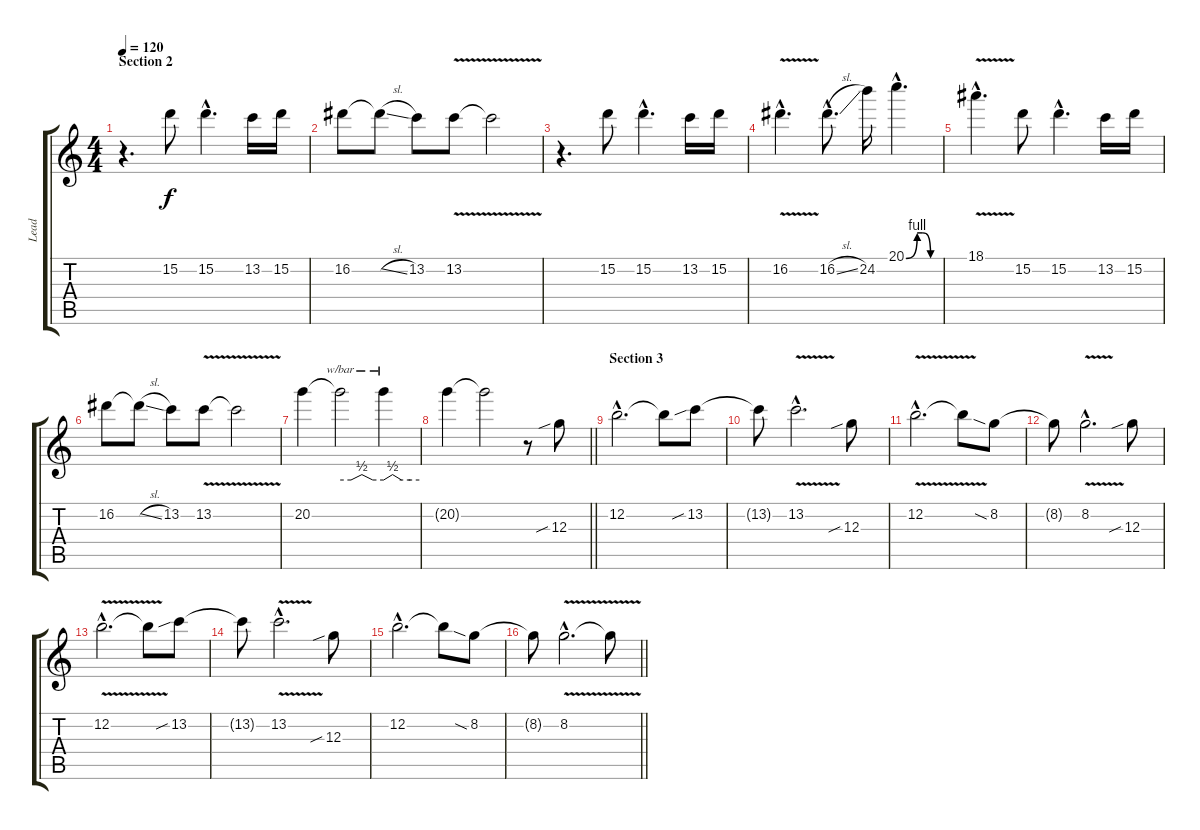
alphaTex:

\track ("Lead" "Lead") {instrument overdrivenguitar}
\staff {score tabs}
\tuning (E4 B3 G3 D3 A2 E2) {hide}
\ts (4 4)
\section ("" "Section 2")
\tempo 120
\clef g2
\ks c
r.4{d dy f} 15.2.8 15.2{hac}.4{d} 13.2.16 15.2.16 |
16.2.8 16.2{sl t}.8 13.2.8 13.2{v}.8 13.2{t}.2 |
r.4{d} 15.2.8 15.2{hac}.4{d} 13.2.16 15.2.16 |
16.2{v hac}.4{d} 16.2{sl hac}.8{d} 24.2.16 20.1{be (custom 0 0 20 4 30 4 44 0 60 0) hac}.4{d} |
18.1{v hac}.4{d} 15.2.8 15.2{hac}.4{d} 13.2.16 15.2.16 |
16.2.8 16.2{sl t}.8 13.2.8 13.2{v}.8 13.2{t}.2 |
20.2.4 20.2{t}.2{tbe (custom default 0 0 15 0 30 2 45 0 60 0)} 20.2{t}.4{tbe (custom default 0 0 15 2 30 0 45 0 60 0)} |
\barLineRight lightlight
20.2{t}.4 20.2{t}.2 r.8 12.3{sib}.8 |
\section ("" "Section 3")
12.2{hac}.2{d} 12.2{t}.8 13.2{sib}.8 |
13.2{t}.8 13.2{v hac}.2{d} 12.3{sib}.8 |
12.2{v hac}.2{d} 12.2{t}.8 8.2{sia}.8 |
8.2{t}.8 8.2{v hac}.2{d} 12.3{sib}.8 |
12.2{v hac}.2{d} 12.2{t}.8 13.2{sib}.8 |
13.2{t}.8 13.2{v hac}.2{d} 12.3{sib}.8 |
12.2{hac}.2{d} 12.2{t}.8 8.2{sia}.8 |
\barLineRight lightlight
8.2{t}.8 8.2{v hac}.2{d} 8.2{t}.8
